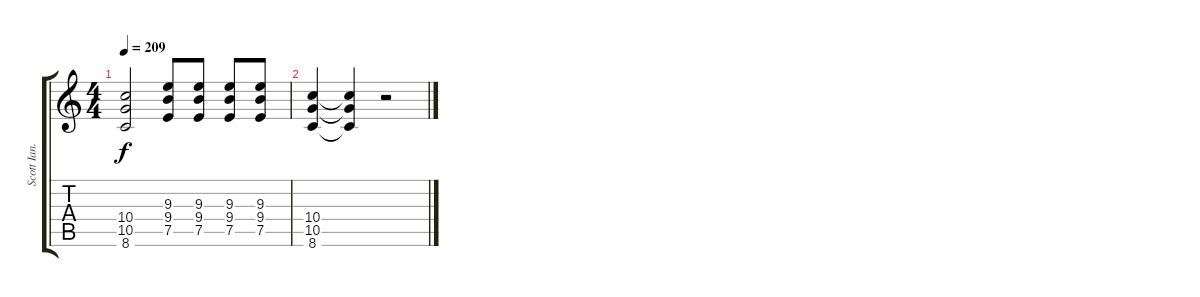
\track ("Scott Ian." "Scott Ian.") {solo instrument distortionguitar}
\staff {score tabs}
\tuning (E4 B3 G3 D3 A2 E2) {hide}
\ts (4 4)
\tempo 209
\clef g2
\ks c
(10.4{t} 10.5{t} 8.6{t}).2{dy f} (9.3 9.4 7.5).8 (9.3 9.4 7.5).8 (9.3 9.4 7.5).8 (9.3 9.4 7.5).8 |
(10.4 10.5 8.6).4 (10.4{t} 10.5{t} 8.6{t}).4 r.2
